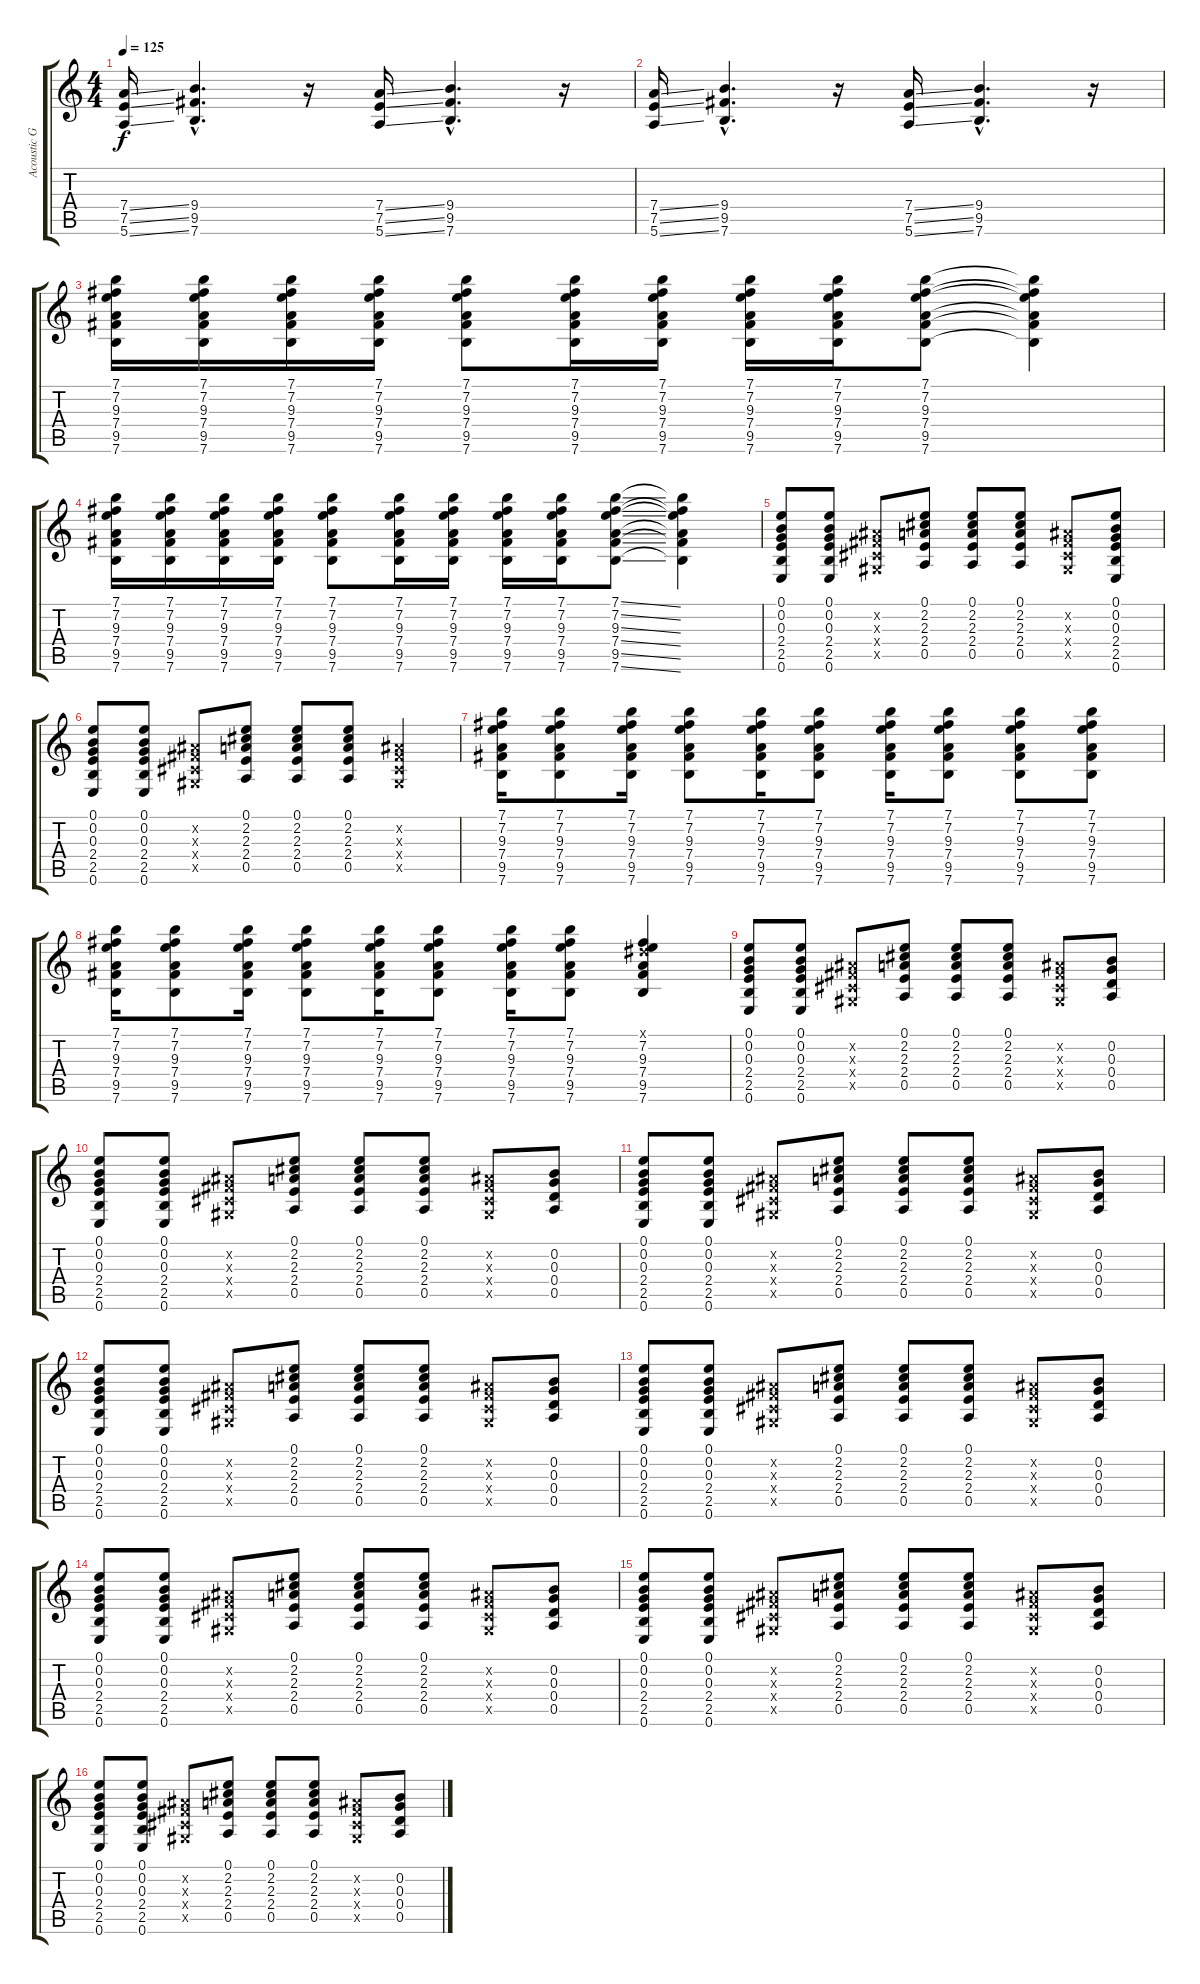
\track ("Acoustic Guitar" "Acoustic G") {instrument acousticguitarsteel}
\staff {score tabs}
\tuning (E4 B3 G3 D3 A2 E2) {hide}
\ts (4 4)
\tempo 125
\clef g2
\ks c
(7.4{ss} 7.5{ss} 5.6{ss}).16{dy f} (9.4{hac} 9.5{hac} 7.6{hac}).4{d} r.16 (7.4{ss} 7.5{ss} 5.6{ss}).16 (9.4{hac} 9.5{hac} 7.6{hac}).4{d} r.16 |
(7.4{ss} 7.5{ss} 5.6{ss}).16 (9.4{hac} 9.5{hac} 7.6{hac}).4{d} r.16 (7.4{ss} 7.5{ss} 5.6{ss}).16 (9.4{hac} 9.5{hac} 7.6{hac}).4{d} r.16 |
(7.1 7.2 9.3 7.4 9.5 7.6).16 (7.1 7.2 9.3 7.4 9.5 7.6).16 (7.1 7.2 9.3 7.4 9.5 7.6).16 (7.1 7.2 9.3 7.4 9.5 7.6).16 (7.1 7.2 9.3 7.4 9.5 7.6).8 (7.1 7.2 9.3 7.4 9.5 7.6).16 (7.1 7.2 9.3 7.4 9.5 7.6).16 (7.1 7.2 9.3 7.4 9.5 7.6).16 (7.1 7.2 9.3 7.4 9.5 7.6).16 (7.1 7.2 9.3 7.4 9.5 7.6).8 (7.1{t} 7.2{t} 9.3{t} 7.4{t} 9.5{t} 7.6{t}).4 |
(7.1 7.2 9.3 7.4 9.5 7.6).16 (7.1 7.2 9.3 7.4 9.5 7.6).16 (7.1 7.2 9.3 7.4 9.5 7.6).16 (7.1 7.2 9.3 7.4 9.5 7.6).16 (7.1 7.2 9.3 7.4 9.5 7.6).8 (7.1 7.2 9.3 7.4 9.5 7.6).16 (7.1 7.2 9.3 7.4 9.5 7.6).16 (7.1 7.2 9.3 7.4 9.5 7.6).16 (7.1 7.2 9.3 7.4 9.5 7.6).16 (7.1{ss} 7.2{ss} 9.3{ss} 7.4{ss} 9.5{ss} 7.6{ss}).8 (7.1{t} 7.2{t} 9.3{t} 7.4{t} 9.5{t} 7.6{t}).4 |
(0.1 0.2 0.3 2.4 2.5 0.6).8 (0.1 0.2 0.3 2.4 2.5 0.6).8 (-1.2{x} -1.3{x} -1.4{x} -1.5{x}).8 (0.1 2.2 2.3 2.4 0.5).8 (0.1 2.2 2.3 2.4 0.5).8 (0.1 2.2 2.3 2.4 0.5).8 (-1.2{x} -1.3{x} -1.4{x} -1.5{x}).8 (0.1 0.2 0.3 2.4 2.5 0.6).8 |
(0.1 0.2 0.3 2.4 2.5 0.6).8 (0.1 0.2 0.3 2.4 2.5 0.6).8 (-1.2{x} -1.3{x} -1.4{x} -1.5{x}).8 (0.1 2.2 2.3 2.4 0.5).8 (0.1 2.2 2.3 2.4 0.5).8 (0.1 2.2 2.3 2.4 0.5).8 (-1.2{x} -1.3{x} -1.4{x} -1.5{x}).4 |
(7.1 7.2 9.3 7.4 9.5 7.6).16 (7.1 7.2 9.3 7.4 9.5 7.6).8 (7.1 7.2 9.3 7.4 9.5 7.6).16 (7.1 7.2 9.3 7.4 9.5 7.6).8 (7.1 7.2 9.3 7.4 9.5 7.6).16 (7.1 7.2 9.3 7.4 9.5 7.6).8 (7.1 7.2 9.3 7.4 9.5 7.6).16 (7.1 7.2 9.3 7.4 9.5 7.6).8 (7.1 7.2 9.3 7.4 9.5 7.6).8 (7.1 7.2 9.3 7.4 9.5 7.6).8 |
(7.1 7.2 9.3 7.4 9.5 7.6).16 (7.1 7.2 9.3 7.4 9.5 7.6).8 (7.1 7.2 9.3 7.4 9.5 7.6).16 (7.1 7.2 9.3 7.4 9.5 7.6).8 (7.1 7.2 9.3 7.4 9.5 7.6).16 (7.1 7.2 9.3 7.4 9.5 7.6).8 (7.1 7.2 9.3 7.4 9.5 7.6).16 (7.1 7.2 9.3 7.4 9.5 7.6).8 (-1.1{x} 7.2 9.3 7.4 9.5 7.6).4 |
(0.1 0.2 0.3 2.4 2.5 0.6).8 (0.1 0.2 0.3 2.4 2.5 0.6).8 (-1.2{x} -1.3{x} -1.4{x} -1.5{x}).8 (0.1 2.2 2.3 2.4 0.5).8 (0.1 2.2 2.3 2.4 0.5).8 (0.1 2.2 2.3 2.4 0.5).8 (-1.2{x} -1.3{x} -1.4{x} -1.5{x}).8 (0.2 0.3 0.4 0.5).8 |
(0.1 0.2 0.3 2.4 2.5 0.6).8 (0.1 0.2 0.3 2.4 2.5 0.6).8 (-1.2{x} -1.3{x} -1.4{x} -1.5{x}).8 (0.1 2.2 2.3 2.4 0.5).8 (0.1 2.2 2.3 2.4 0.5).8 (0.1 2.2 2.3 2.4 0.5).8 (-1.2{x} -1.3{x} -1.4{x} -1.5{x}).8 (0.2 0.3 0.4 0.5).8 |
(0.1 0.2 0.3 2.4 2.5 0.6).8 (0.1 0.2 0.3 2.4 2.5 0.6).8 (-1.2{x} -1.3{x} -1.4{x} -1.5{x}).8 (0.1 2.2 2.3 2.4 0.5).8 (0.1 2.2 2.3 2.4 0.5).8 (0.1 2.2 2.3 2.4 0.5).8 (-1.2{x} -1.3{x} -1.4{x} -1.5{x}).8 (0.2 0.3 0.4 0.5).8 |
(0.1 0.2 0.3 2.4 2.5 0.6).8 (0.1 0.2 0.3 2.4 2.5 0.6).8 (-1.2{x} -1.3{x} -1.4{x} -1.5{x}).8 (0.1 2.2 2.3 2.4 0.5).8 (0.1 2.2 2.3 2.4 0.5).8 (0.1 2.2 2.3 2.4 0.5).8 (-1.2{x} -1.3{x} -1.4{x} -1.5{x}).8 (0.2 0.3 0.4 0.5).8 |
(0.1 0.2 0.3 2.4 2.5 0.6).8 (0.1 0.2 0.3 2.4 2.5 0.6).8 (-1.2{x} -1.3{x} -1.4{x} -1.5{x}).8 (0.1 2.2 2.3 2.4 0.5).8 (0.1 2.2 2.3 2.4 0.5).8 (0.1 2.2 2.3 2.4 0.5).8 (-1.2{x} -1.3{x} -1.4{x} -1.5{x}).8 (0.2 0.3 0.4 0.5).8 |
(0.1 0.2 0.3 2.4 2.5 0.6).8 (0.1 0.2 0.3 2.4 2.5 0.6).8 (-1.2{x} -1.3{x} -1.4{x} -1.5{x}).8 (0.1 2.2 2.3 2.4 0.5).8 (0.1 2.2 2.3 2.4 0.5).8 (0.1 2.2 2.3 2.4 0.5).8 (-1.2{x} -1.3{x} -1.4{x} -1.5{x}).8 (0.2 0.3 0.4 0.5).8 |
(0.1 0.2 0.3 2.4 2.5 0.6).8 (0.1 0.2 0.3 2.4 2.5 0.6).8 (-1.2{x} -1.3{x} -1.4{x} -1.5{x}).8 (0.1 2.2 2.3 2.4 0.5).8 (0.1 2.2 2.3 2.4 0.5).8 (0.1 2.2 2.3 2.4 0.5).8 (-1.2{x} -1.3{x} -1.4{x} -1.5{x}).8 (0.2 0.3 0.4 0.5).8 |
(0.1 0.2 0.3 2.4 2.5 0.6).8 (0.1 0.2 0.3 2.4 2.5 0.6).8 (-1.2{x} -1.3{x} -1.4{x} -1.5{x}).8 (0.1 2.2 2.3 2.4 0.5).8 (0.1 2.2 2.3 2.4 0.5).8 (0.1 2.2 2.3 2.4 0.5).8 (-1.2{x} -1.3{x} -1.4{x} -1.5{x}).8 (0.2 0.3 0.4 0.5).8
